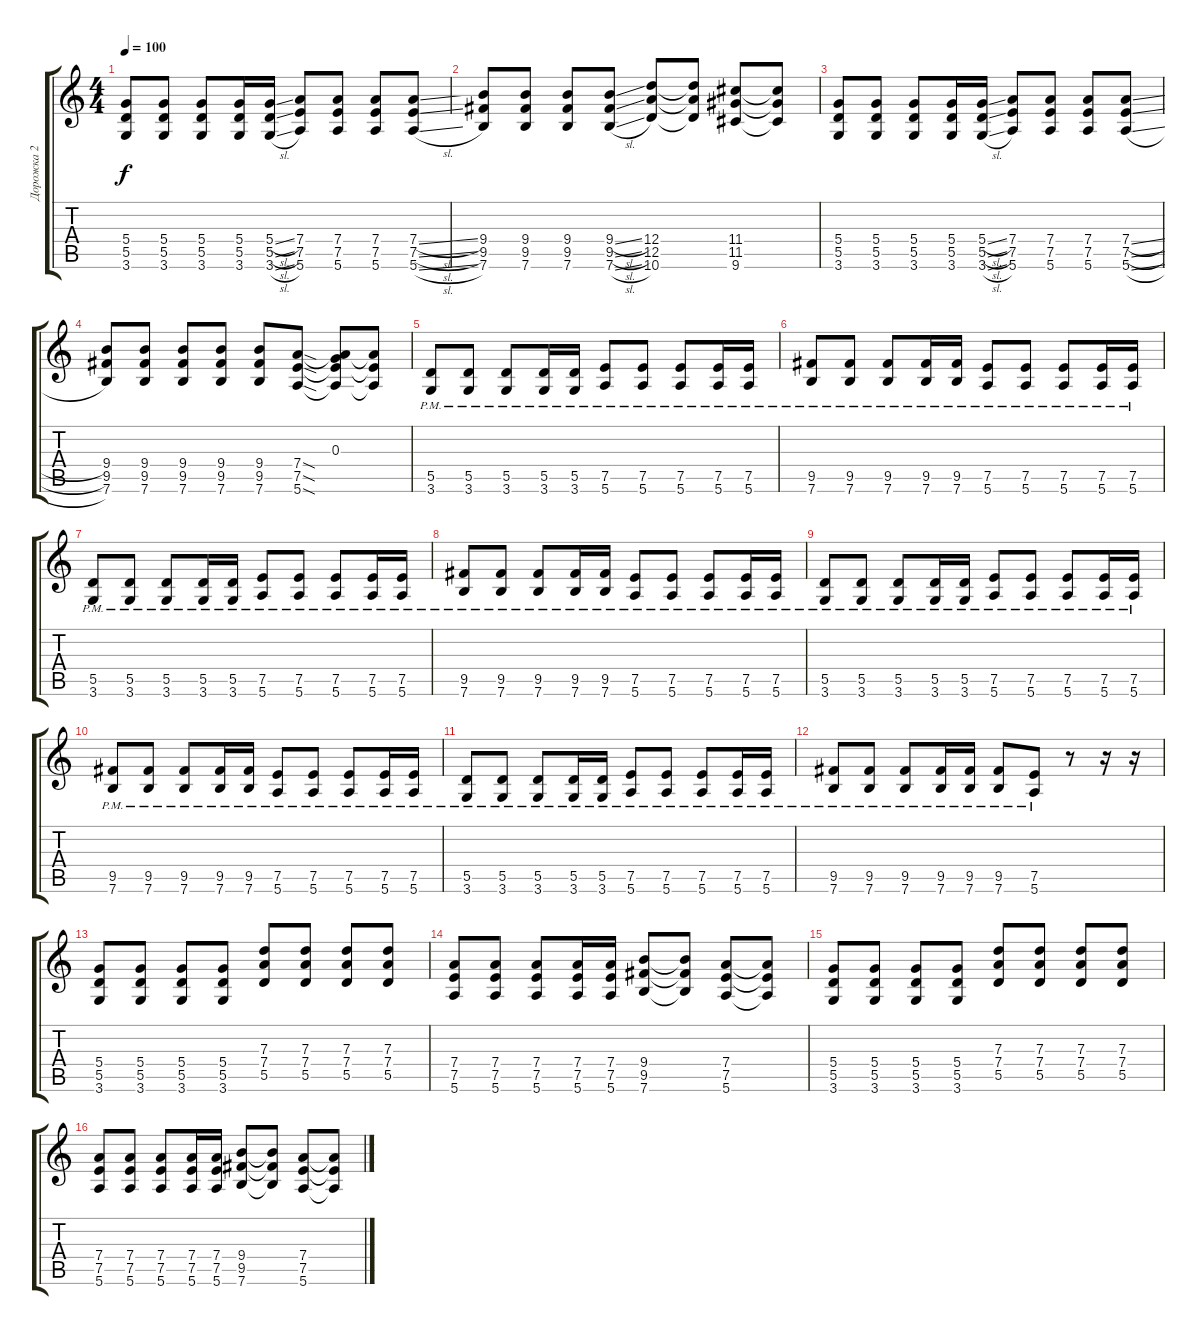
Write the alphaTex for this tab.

\track ("Дорожка 2" "Дорожка 2") {instrument distortionguitar}
\staff {score tabs}
\tuning (E4 B3 G3 D3 A2 E2) {hide}
\ts (4 4)
\tempo 100
\clef g2
\ks c
(5.4 5.5 3.6).8{dy f} (5.4 5.5 3.6).8 (5.4 5.5 3.6).8 (5.4 5.5 3.6).16 (5.4{sl} 5.5{sl} 3.6{sl}).16 (7.4 7.5 5.6).8 (7.4 7.5 5.6).8 (7.4 7.5 5.6).8 (7.4{sl} 7.5{sl} 5.6{sl}).8 |
(9.4 9.5 7.6).8 (9.4 9.5 7.6).8 (9.4 9.5 7.6).8 (9.4{sl} 9.5{sl} 7.6{sl}).8 (12.4 12.5 10.6).8 (12.4{t} 12.5{t} 10.6{t}).8 (11.4 11.5 9.6).8 (11.4{t} 11.5{t} 9.6{t}).8 |
(5.4 5.5 3.6).8 (5.4 5.5 3.6).8 (5.4 5.5 3.6).8 (5.4 5.5 3.6).16 (5.4{sl} 5.5{sl} 3.6{sl}).16 (7.4 7.5 5.6).8 (7.4 7.5 5.6).8 (7.4 7.5 5.6).8 (7.4{sl} 7.5{sl} 5.6{sl}).8 |
(9.4 9.5 7.6).8 (9.4 9.5 7.6).8 (9.4 9.5 7.6).8 (9.4 9.5 7.6).8 (9.4 9.5 7.6).8 (7.4{sod} 7.5{sod} 5.6{sod}).8 (0.3 7.4{t} 7.5{t} 5.6{t}).8 (7.4{t} 7.5{t} 5.6{t}).8 |
(5.5{pm} 3.6{pm}).8 (5.5{pm} 3.6{pm}).8 (5.5{pm} 3.6{pm}).8 (5.5{pm} 3.6{pm}).16 (5.5{pm} 3.6{pm}).16 (7.5{pm} 5.6{pm}).8 (7.5{pm} 5.6{pm}).8 (7.5{pm} 5.6{pm}).8 (7.5{pm} 5.6{pm}).16 (7.5{pm} 5.6{pm}).16 |
(9.5{pm} 7.6{pm}).8 (9.5{pm} 7.6{pm}).8 (9.5{pm} 7.6{pm}).8 (9.5{pm} 7.6{pm}).16 (9.5{pm} 7.6{pm}).16 (7.5{pm} 5.6{pm}).8 (7.5{pm} 5.6{pm}).8 (7.5{pm} 5.6{pm}).8 (7.5{pm} 5.6{pm}).16 (7.5{pm} 5.6{pm}).16 |
(5.5{pm} 3.6{pm}).8 (5.5{pm} 3.6{pm}).8 (5.5{pm} 3.6{pm}).8 (5.5{pm} 3.6{pm}).16 (5.5{pm} 3.6{pm}).16 (7.5{pm} 5.6{pm}).8 (7.5{pm} 5.6{pm}).8 (7.5{pm} 5.6{pm}).8 (7.5{pm} 5.6{pm}).16 (7.5{pm} 5.6{pm}).16 |
(9.5{pm} 7.6{pm}).8 (9.5{pm} 7.6{pm}).8 (9.5{pm} 7.6{pm}).8 (9.5{pm} 7.6{pm}).16 (9.5{pm} 7.6{pm}).16 (7.5{pm} 5.6{pm}).8 (7.5{pm} 5.6{pm}).8 (7.5{pm} 5.6{pm}).8 (7.5{pm} 5.6{pm}).16 (7.5{pm} 5.6{pm}).16 |
(5.5{pm} 3.6{pm}).8 (5.5{pm} 3.6{pm}).8 (5.5{pm} 3.6{pm}).8 (5.5{pm} 3.6{pm}).16 (5.5{pm} 3.6{pm}).16 (7.5{pm} 5.6{pm}).8 (7.5{pm} 5.6{pm}).8 (7.5{pm} 5.6{pm}).8 (7.5{pm} 5.6{pm}).16 (7.5{pm} 5.6{pm}).16 |
(9.5{pm} 7.6{pm}).8 (9.5{pm} 7.6{pm}).8 (9.5{pm} 7.6{pm}).8 (9.5{pm} 7.6{pm}).16 (9.5{pm} 7.6{pm}).16 (7.5{pm} 5.6{pm}).8 (7.5{pm} 5.6{pm}).8 (7.5{pm} 5.6{pm}).8 (7.5{pm} 5.6{pm}).16 (7.5{pm} 5.6{pm}).16 |
(5.5{pm} 3.6{pm}).8 (5.5{pm} 3.6{pm}).8 (5.5{pm} 3.6{pm}).8 (5.5{pm} 3.6{pm}).16 (5.5{pm} 3.6{pm}).16 (7.5{pm} 5.6{pm}).8 (7.5{pm} 5.6{pm}).8 (7.5{pm} 5.6{pm}).8 (7.5{pm} 5.6{pm}).16 (7.5{pm} 5.6{pm}).16 |
(9.5{pm} 7.6{pm}).8 (9.5{pm} 7.6{pm}).8 (9.5{pm} 7.6{pm}).8 (9.5{pm} 7.6{pm}).16 (9.5{pm} 7.6{pm}).16 (9.5{pm} 7.6{pm}).8 (7.5{pm} 5.6{pm}).8 r.8 r.16 r.16 |
(5.4 5.5 3.6).8 (5.4 5.5 3.6).8 (5.4 5.5 3.6).8 (5.4 5.5 3.6).8 (7.3 7.4 5.5).8 (7.3 7.4 5.5).8 (7.3 7.4 5.5).8 (7.3 7.4 5.5).8 |
(7.4 7.5 5.6).8 (7.4 7.5 5.6).8 (7.4 7.5 5.6).8 (7.4 7.5 5.6).16 (7.4 7.5 5.6).16 (9.4 9.5 7.6).8 (9.4{t} 9.5{t} 7.6{t}).8 (7.4 7.5 5.6).8 (7.4{t} 7.5{t} 5.6{t}).8 |
(5.4 5.5 3.6).8 (5.4 5.5 3.6).8 (5.4 5.5 3.6).8 (5.4 5.5 3.6).8 (7.3 7.4 5.5).8 (7.3 7.4 5.5).8 (7.3 7.4 5.5).8 (7.3 7.4 5.5).8 |
(7.4 7.5 5.6).8 (7.4 7.5 5.6).8 (7.4 7.5 5.6).8 (7.4 7.5 5.6).16 (7.4 7.5 5.6).16 (9.4 9.5 7.6).8 (9.4{t} 9.5{t} 7.6{t}).8 (7.4 7.5 5.6).8 (7.4{t} 7.5{t} 5.6{t}).8
